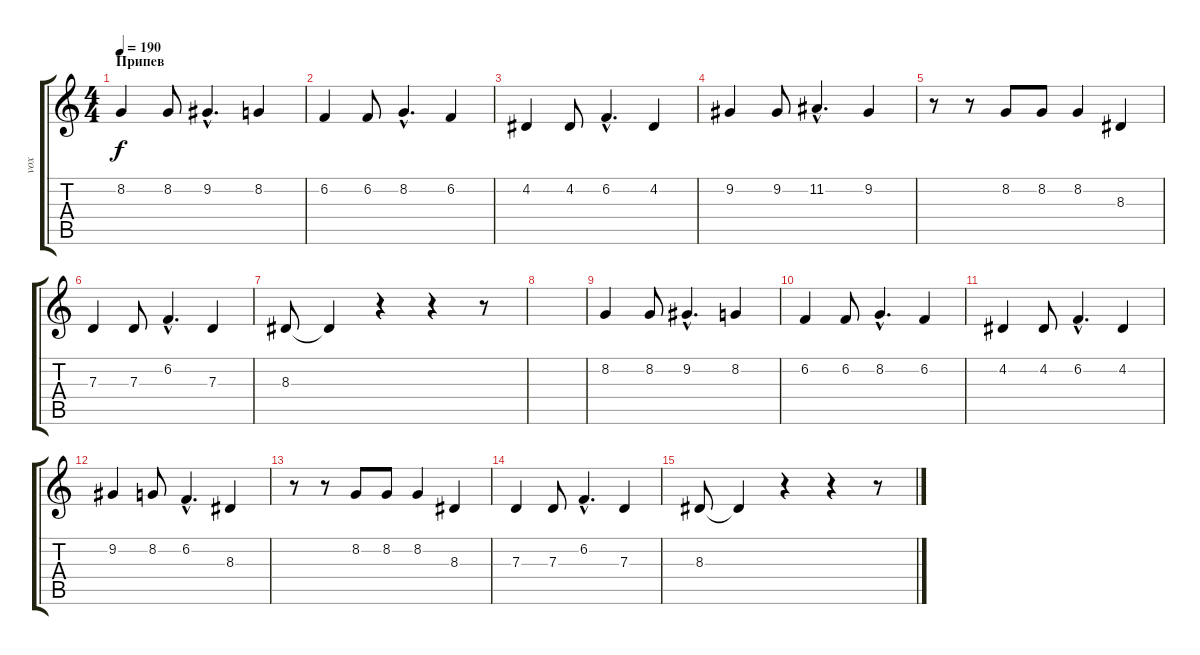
\track ("vox" "vox") {instrument lead8bassandlead}
\staff {score tabs}
\tuning (E4 B3 G3 D3 A2 E2) {hide}
\ts (4 4)
\section ("" "Припев")
\tempo 190
\clef g2
\ks c
8.2.4{dy f} 8.2.8 9.2{hac}.4{d} 8.2.4 |
6.2.4 6.2.8 8.2{hac}.4{d} 6.2.4 |
4.2.4 4.2.8 6.2{hac}.4{d} 4.2.4 |
9.2.4 9.2.8 11.2{hac}.4{d} 9.2.4 |
r.8 r.8 8.2.8 8.2.8 8.2.4 8.3.4 |
7.3.4 7.3.8 6.2{hac}.4{d} 7.3.4 |
8.3.8 8.3{t}.4 r.4 r.4 r.8 |
|
8.2.4 8.2.8 9.2{hac}.4{d} 8.2.4 |
6.2.4 6.2.8 8.2{hac}.4{d} 6.2.4 |
4.2.4 4.2.8 6.2{hac}.4{d} 4.2.4 |
9.2.4 8.2.8 6.2{hac}.4{d} 8.3.4 |
r.8 r.8 8.2.8 8.2.8 8.2.4 8.3.4 |
7.3.4 7.3.8 6.2{hac}.4{d} 7.3.4 |
8.3.8 8.3{t}.4 r.4 r.4 r.8
